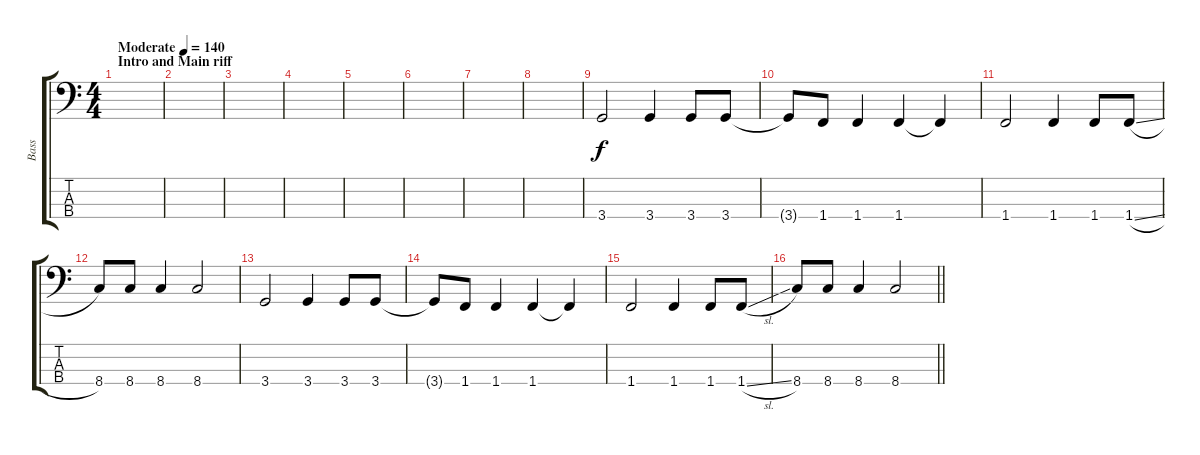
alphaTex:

\track ("Bass" "Bass") {instrument electricbassfinger}
\staff {score tabs}
\tuning (G2 D2 A1 E1) {hide}
\ts (4 4)
\section ("" "Intro and Main riff")
\tempo (140 "Moderate")
\clef f4
\ks c
|
|
|
|
|
|
|
|
3.4.2 3.4.4 3.4.8 3.4.8 |
3.4{t}.8 1.4.8 1.4.4 1.4.4 1.4{t}.4 |
1.4.2 1.4.4 1.4.8 1.4{sl}.8 |
8.4.8 8.4.8 8.4.4 8.4.2 |
3.4.2 3.4.4 3.4.8 3.4.8 |
3.4{t}.8 1.4.8 1.4.4 1.4.4 1.4{t}.4 |
1.4.2 1.4.4 1.4.8 1.4{sl}.8 |
\barLineRight lightlight
8.4.8 8.4.8 8.4.4 8.4.2
